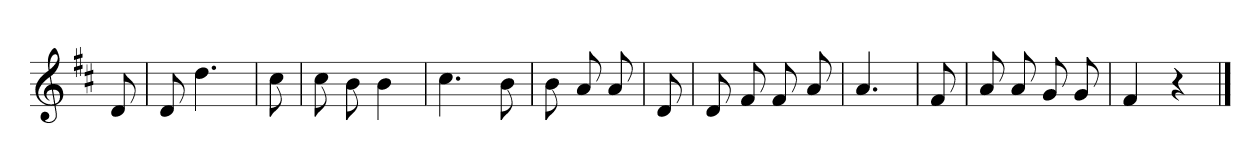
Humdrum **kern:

**kern
*part1
*staff1
*clefG2
*k[f#c#]
*D:
=
8d
=1
8d
4.dd
=2y
8cc#
=3
8cc#
8b
4b
=4
4.cc#
8b
=5
8b
8a
8a
=6
8d
=7
8d
8f#
8f#
8a
=8
4.a
=9
8f#
=10
8a
8a
8g
8g
=11
4f#
4r
==
*-
